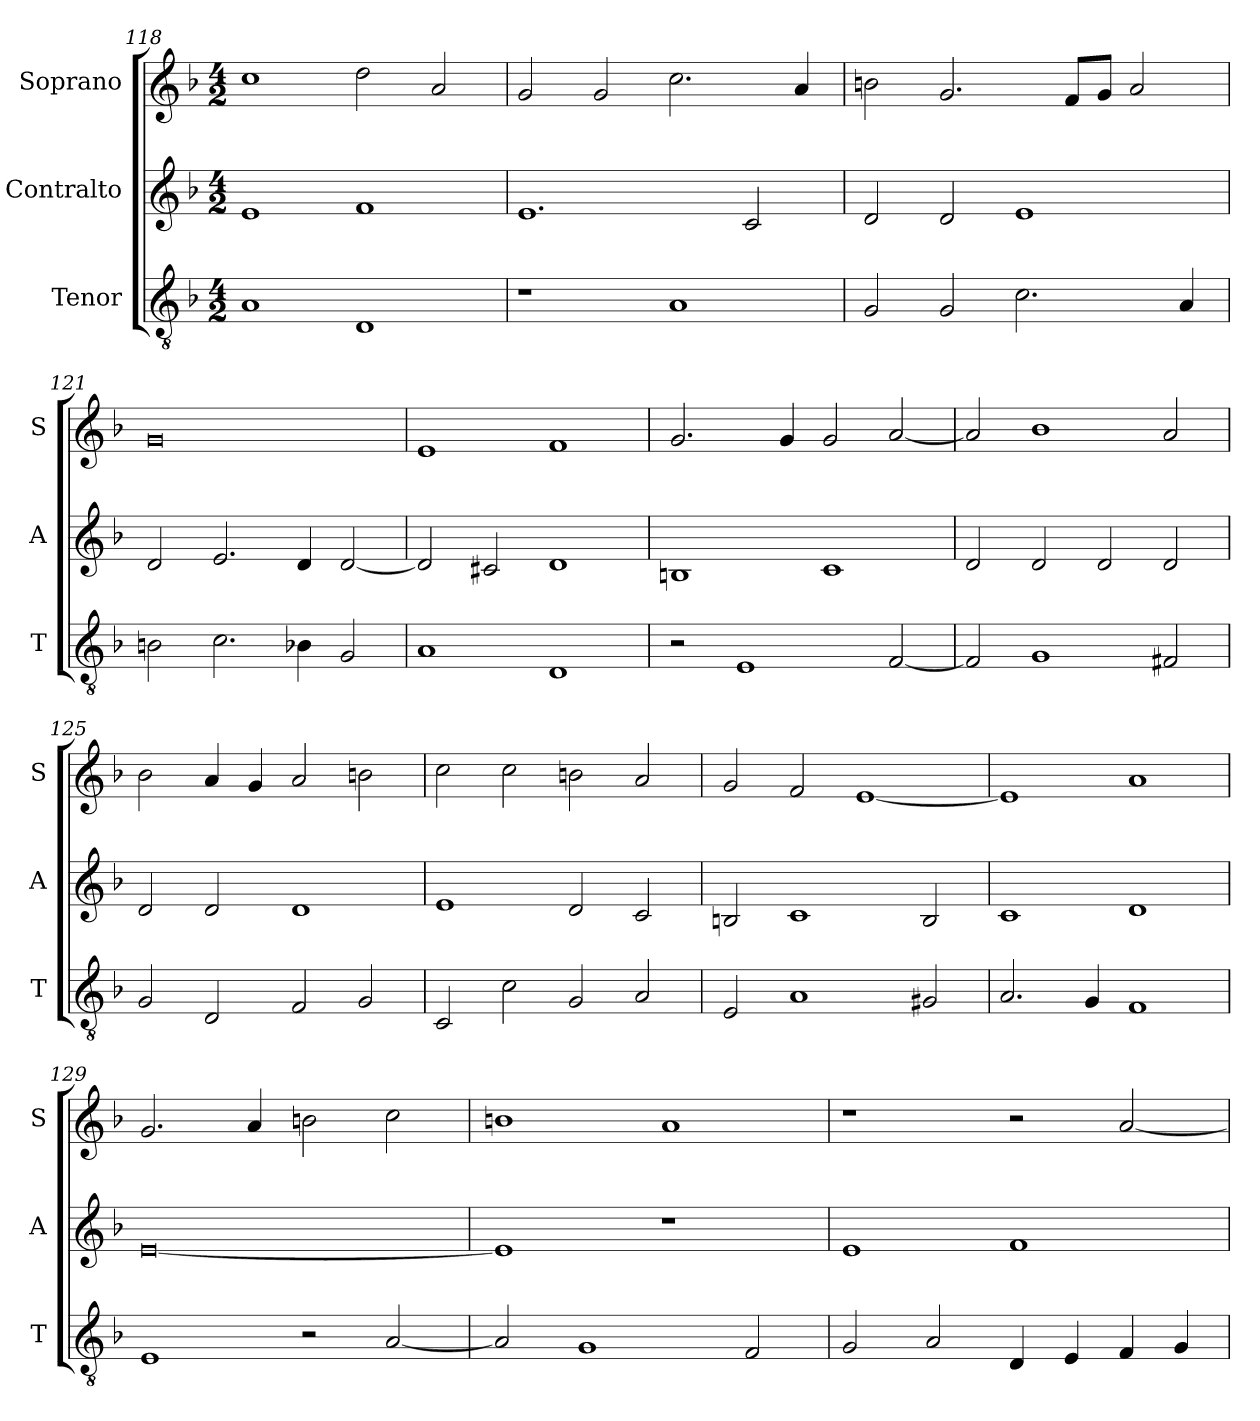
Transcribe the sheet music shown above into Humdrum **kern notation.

**kern	**kern	**kern
*part3	*part2	*part1
*staff3	*staff2	*staff1
*I"Tenor	*I"Contralto	*I"Soprano
*I'T	*I'A	*I'S
*clefGv2	*clefG2	*clefG2
*k[b-]	*k[b-]	*k[b-]
*M4/2	*M4/2	*M4/2
=118	=118	=118
1A	1e	1cc
1D	1f	2dd
.	.	2a
=119	=119	=119
1r	1.e	2g
.	.	2g
1A	.	2.cc
.	2c	.
.	.	4a
=120	=120	=120
2G	2d	2bn
2G	2d	2.g
2.c	1e	.
.	.	8f/L
.	.	8g/J
.	.	2a
4A	.	.
=121	=121	=121
2Bn	2d	0g
2.c	2.e	.
4B-X	4d	.
2G	[2d	.
=122	=122	=122
1A	2d]	1e
.	2c#X	.
1D	1d	1f
=123	=123	=123
2r	1Bn	2.g
1E	.	.
.	.	4g
.	1c	2g
[2F	.	[2a
=124	=124	=124
2F]	2d	2a]
1G	2d	1b-
.	2d	.
2F#X	2d	2a
=125	=125	=125
2G	2d	2b-
2D	2d	4a
.	.	4g
2F	1d	2a
2G	.	2bn
=126	=126	=126
2C	1e	2cc
2c	.	2cc
2G	2d	2bn
2A	2c	2a
=127	=127	=127
2E	2Bn	2g
1A	1c	2f
.	.	[1e
2G#X	2B	.
=128	=128	=128
2.A	1c	1e]
4G	.	.
1F	1d	1a
=129	=129	=129
1E	[0e	2.g
.	.	4a
2r	.	2bn
[2A	.	2cc
=130	=130	=130
2A]	1e]	1bn
1G	.	.
.	1r	1a
2F	.	.
=131	=131	=131
2G	1e	1r
2A	.	.
4D	1f	2r
4E	.	.
4F	.	[2a
4G	.	.
=	=	=
*-	*-	*-
